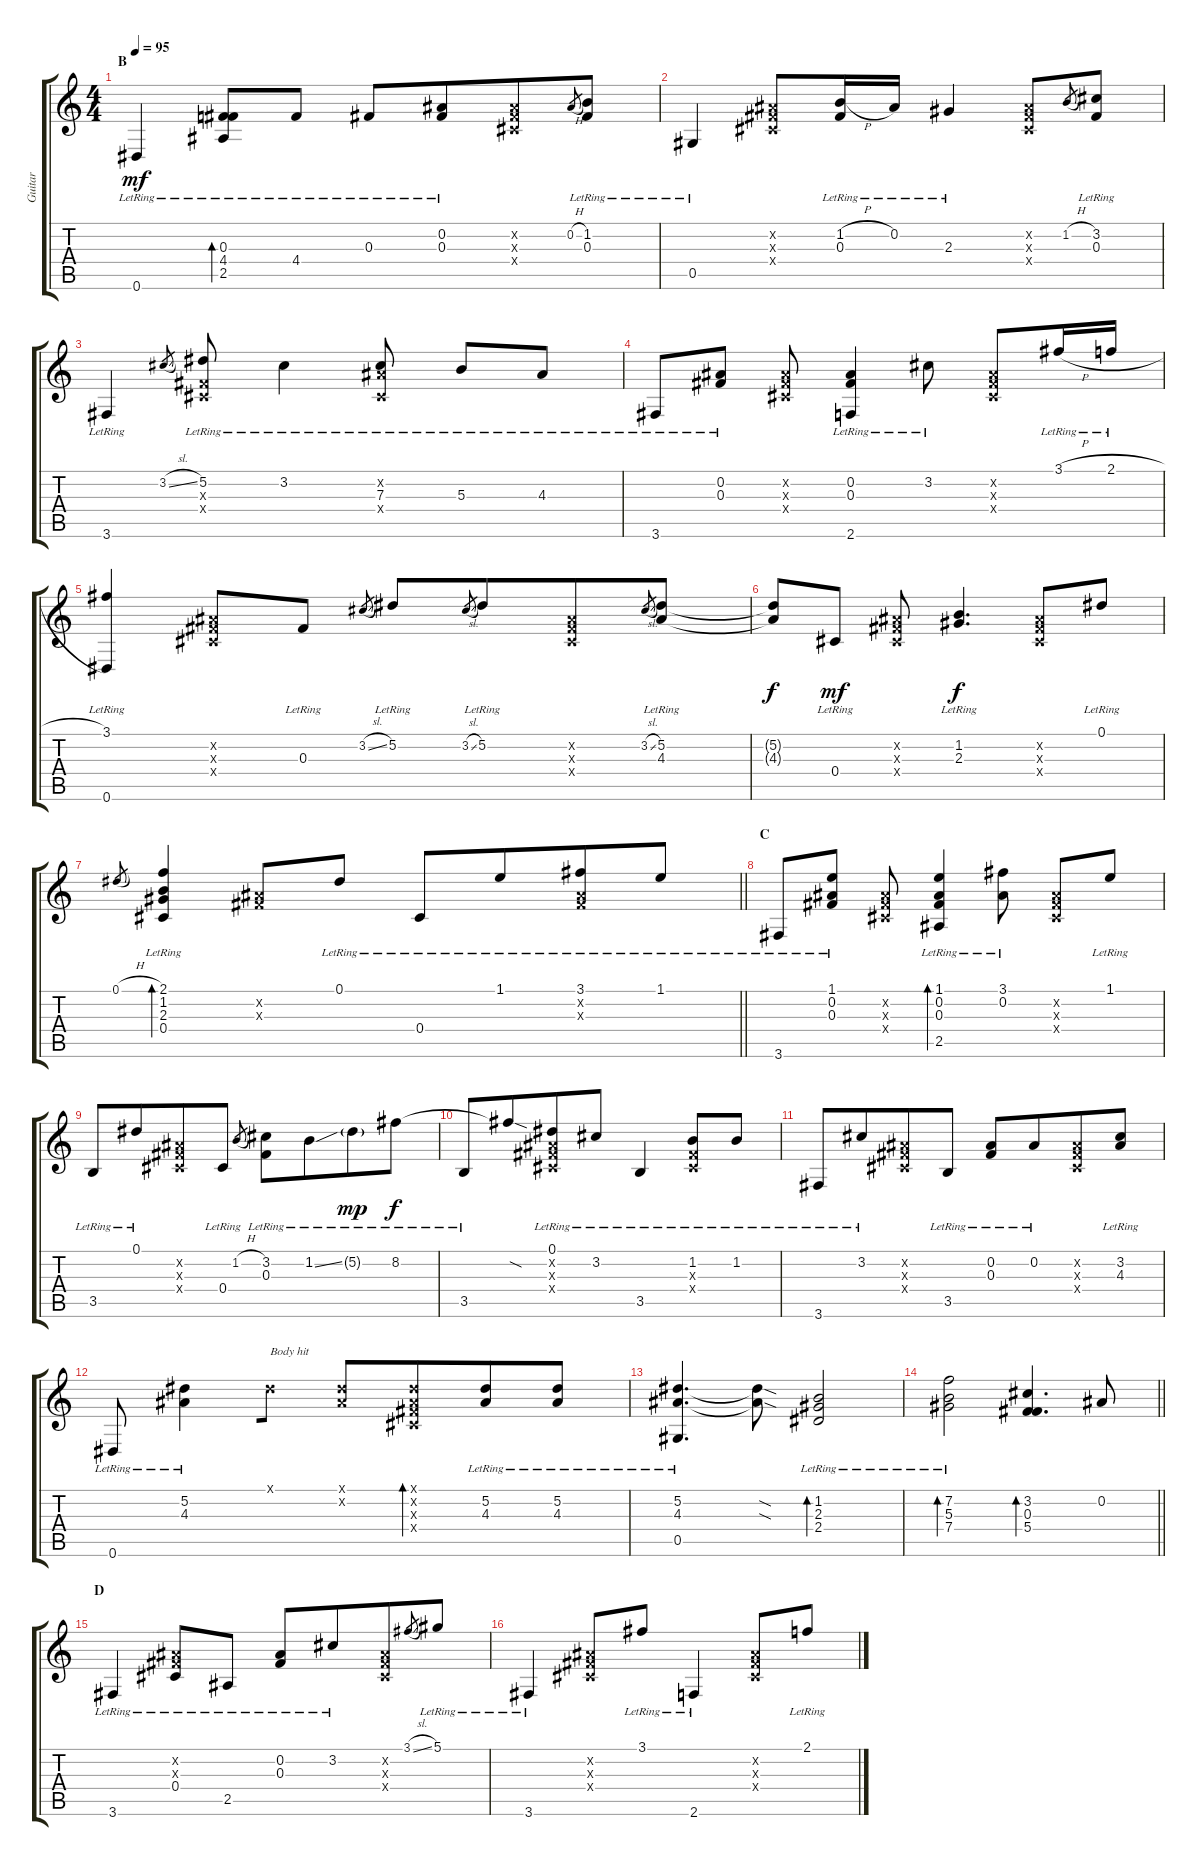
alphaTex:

\track ("Guitar" "Guitar") {instrument acousticguitarsteel}
\staff {score tabs}
\tuning (Eb4 Bb3 Gb3 Db3 Ab2 Eb2) {hide}
\ts (4 4)
\section ("" "B")
\tempo 95
\clef g2
\ks c
0.6{lr}.4{dy mf} (0.3{lr} 4.4{lr} 2.5{lr}).8{bd 480 beam merge} 4.4{lr}.8 0.3{lr}.8 (0.2{lr} 0.3{lr}).8{beam merge} (0.2{x} 0.3{x} 0.4{x}).8 0.2{h}.8{gr} (1.2{lr} 0.3{lr}).8 |
0.5{lr}.4 (0.2{x} 0.3{x} 0.4{x}).8 (1.2{h lr} 0.3{lr}).16 0.2{lr}.16 2.3{lr}.4 (0.2{x} 0.3{x} 0.4{x}).8 1.2{h}.8{gr} (3.2{lr} 0.3{lr}).8 |
3.6{lr}.4 3.2{sl}.8{gr} (5.2{lr} 0.3{x} 0.4{x}).8 3.2{lr}.4 (0.2{x} 7.3{lr} 0.4{x}).8 5.3{lr}.8 4.3{lr}.8 |
3.6{lr}.8 (0.2{lr} 0.3{lr}).8{beam split} (0.2{x} 0.3{x} 0.4{x}).8 (0.2{lr} 0.3{lr} 2.6{lr}).4 3.2{lr}.8 (0.2{x} 0.3{x} 0.4{x}).8 3.1{h lr}.16 2.1{h lr}.16 |
(3.1{lr} 0.6{lr}).4 (0.2{x} 0.3{x} 0.4{x}).8 0.3{lr}.8 3.2{sl}.8{gr} 5.2{lr}.8 3.2{sl}.8{gr} 5.2{lr}.8{beam merge} (0.2{x} 0.3{x} 0.4{x}).8 3.2{sl}.8{gr} (5.2{lr} 4.3{lr}).8 |
(5.2{t} 4.3{t}).8{dy f} 0.4{lr}.8{dy mf} (0.2{x} 0.3{x} 0.4{x}).8 (1.2{lr} 2.3{lr}).4{d dy f} (0.2{x} 0.3{x} 0.4{x}).8 0.1{lr}.8 |
\barLineRight lightlight
0.1{h}.8{gr} (2.1{lr} 1.2{lr} 2.3{lr} 0.4{lr}).4{bd 240} (0.2{x} 0.3{x}).8 0.1{lr}.8 0.4{lr}.8 1.1{lr}.8{beam merge} (3.1{lr} 0.2{x} 0.3{x}).8 1.1{lr}.8 |
\section ("" "C")
3.6{lr}.8 (1.1{lr} 0.2{lr} 0.3{lr}).8 (0.2{x} 0.3{x} 0.4{x}).8 (1.1{lr} 0.2{lr} 0.3{lr} 2.5{lr}).4{bd 120} (3.1{lr} 0.2{lr}).8 (0.2{x} 0.3{x} 0.4{x}).8 1.1{lr}.8 |
3.5{lr}.8 0.1{lr}.8{beam merge} (0.2{x} 0.3{x} 0.4{x}).8 0.4{lr}.8 1.2{h}.8{gr} (3.2{lr} 0.3{lr}).8 1.2{ss lr}.8{beam merge} 5.2{g lr}.8{dy mp} 8.2{lr}.8{dy f} |
3.5{lr}.8 8.2{sod t}.8{beam merge} (0.1{lr} 0.2{x} 0.3{x} 0.4{x}).8 3.2{lr}.8 3.5{lr}.4 (1.2{lr} 0.3{x} 0.4{x}).8 1.2{lr}.8 |
3.6{lr}.8 3.2{lr}.8{beam merge} (0.2{x} 0.3{x} 0.4{x}).8 3.5{lr}.8 (0.2{lr} 0.3{lr}).8 0.2{lr}.8{beam merge} (0.2{x} 0.3{x} 0.4{x}).8 (3.2{lr} 4.3{lr}).8 |
0.6{lr}.8 (5.2{lr} 4.3{lr}).4{beam merge} 0.1{x}.8{txt "Body hit"} (0.1{x} 0.2{x}).8 (0.1{x} 0.2{x} 0.3{x} 0.4{x}).8{bd 120 beam merge} (5.2{lr} 4.3{lr}).8 (5.2{lr} 4.3{lr}).8 |
(5.2{lr} 4.3{lr} 0.5{lr}).4{d} (5.2{sod t} 4.3{sod t}).8 (1.2{lr} 2.3{lr} 2.4{lr}).2{bd 240} |
\barLineRight lightlight
(7.2{lr} 5.3{lr} 7.4{lr}).2{bd 240} (3.2 0.3 5.4).4{d bd 240} 0.2.8 |
\section ("" "D")
3.6{lr}.4 (0.2{x} 0.3{x} 0.4{lr}).8 2.5{lr}.8 (0.2{lr} 0.3{lr}).8 3.2{lr}.8{beam merge} (0.2{x} 0.3{x} 0.4{x}).8 3.1{sl}.8{gr} 5.1{lr}.8 |
3.6{lr}.4 (0.2{x} 0.3{x} 0.4{x}).8 3.1{lr}.8 2.6{lr}.4 (0.2{x} 0.3{x} 0.4{x}).8 2.1{lr}.8
